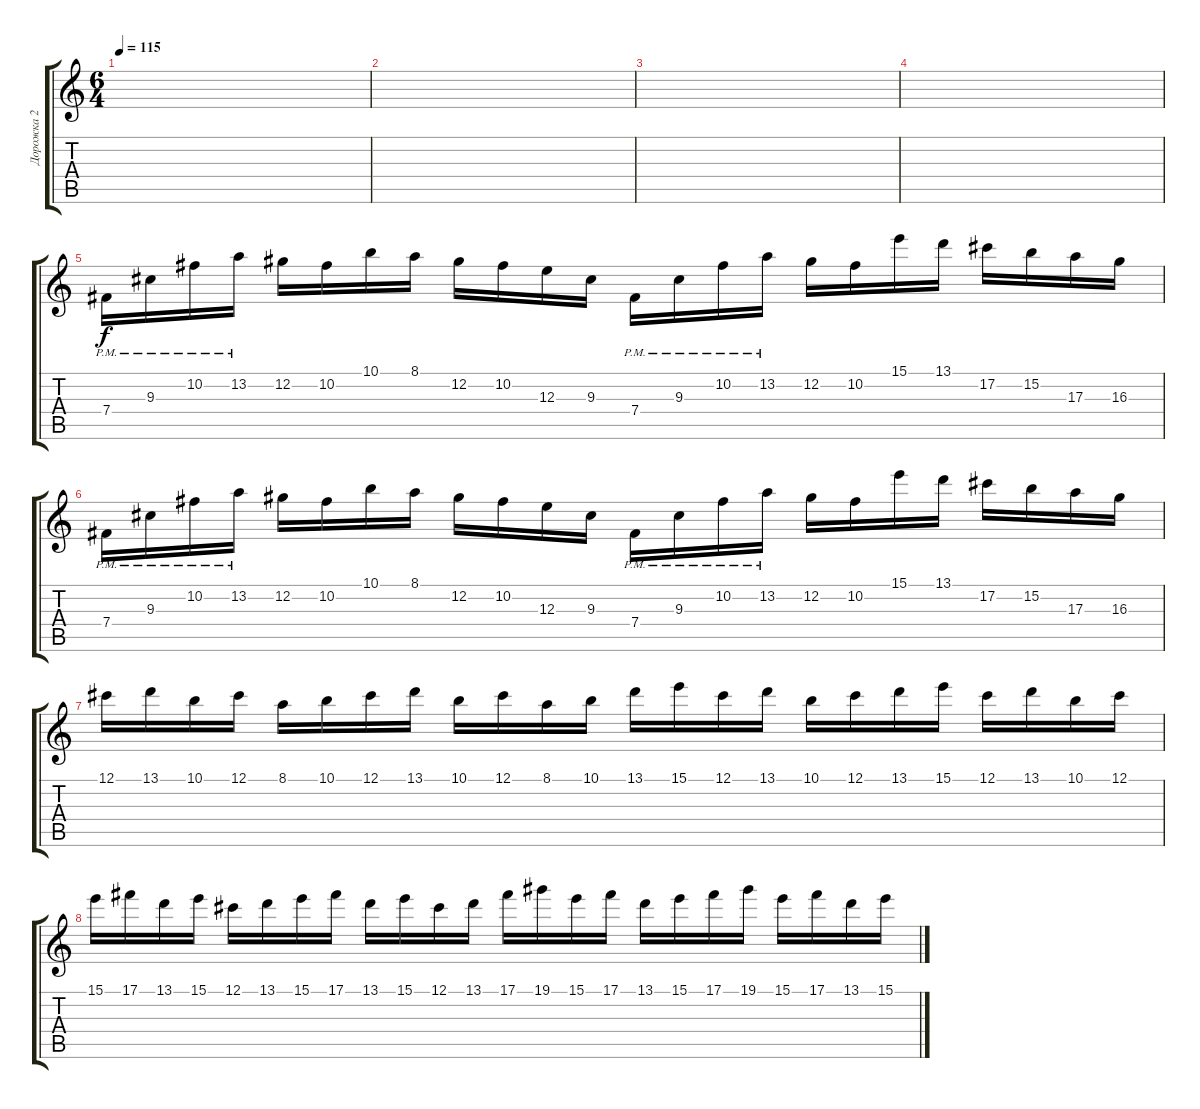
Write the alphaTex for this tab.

\track ("Дорожка 2" "Дорожка 2") {instrument overdrivenguitar}
\staff {score tabs}
\tuning (Db4 Ab3 E3 B2 Gb2 Db2) {hide}
\ts (6 4)
\tempo 115
\clef g2
\ks c
|
|
|
|
7.4{pm}.16 9.3{pm}.16 10.2{pm}.16 13.2{pm}.16 12.2.16 10.2.16 10.1.16 8.1.16 12.2.16 10.2.16 12.3.16 9.3.16 7.4{pm}.16 9.3{pm}.16 10.2{pm}.16 13.2{pm}.16 12.2.16 10.2.16 15.1.16 13.1.16 17.2.16 15.2.16 17.3.16 16.3.16 |
7.4{pm}.16 9.3{pm}.16 10.2{pm}.16 13.2{pm}.16 12.2.16 10.2.16 10.1.16 8.1.16 12.2.16 10.2.16 12.3.16 9.3.16 7.4{pm}.16 9.3{pm}.16 10.2{pm}.16 13.2{pm}.16 12.2.16 10.2.16 15.1.16 13.1.16 17.2.16 15.2.16 17.3.16 16.3.16 |
12.1.16 13.1.16 10.1.16 12.1.16 8.1.16 10.1.16 12.1.16 13.1.16 10.1.16 12.1.16 8.1.16 10.1.16 13.1.16 15.1.16 12.1.16 13.1.16 10.1.16 12.1.16 13.1.16 15.1.16 12.1.16 13.1.16 10.1.16 12.1.16 |
15.1.16 17.1.16 13.1.16 15.1.16 12.1.16 13.1.16 15.1.16 17.1.16 13.1.16 15.1.16 12.1.16 13.1.16 17.1.16 19.1.16 15.1.16 17.1.16 13.1.16 15.1.16 17.1.16 19.1.16 15.1.16 17.1.16 13.1.16 15.1.16
